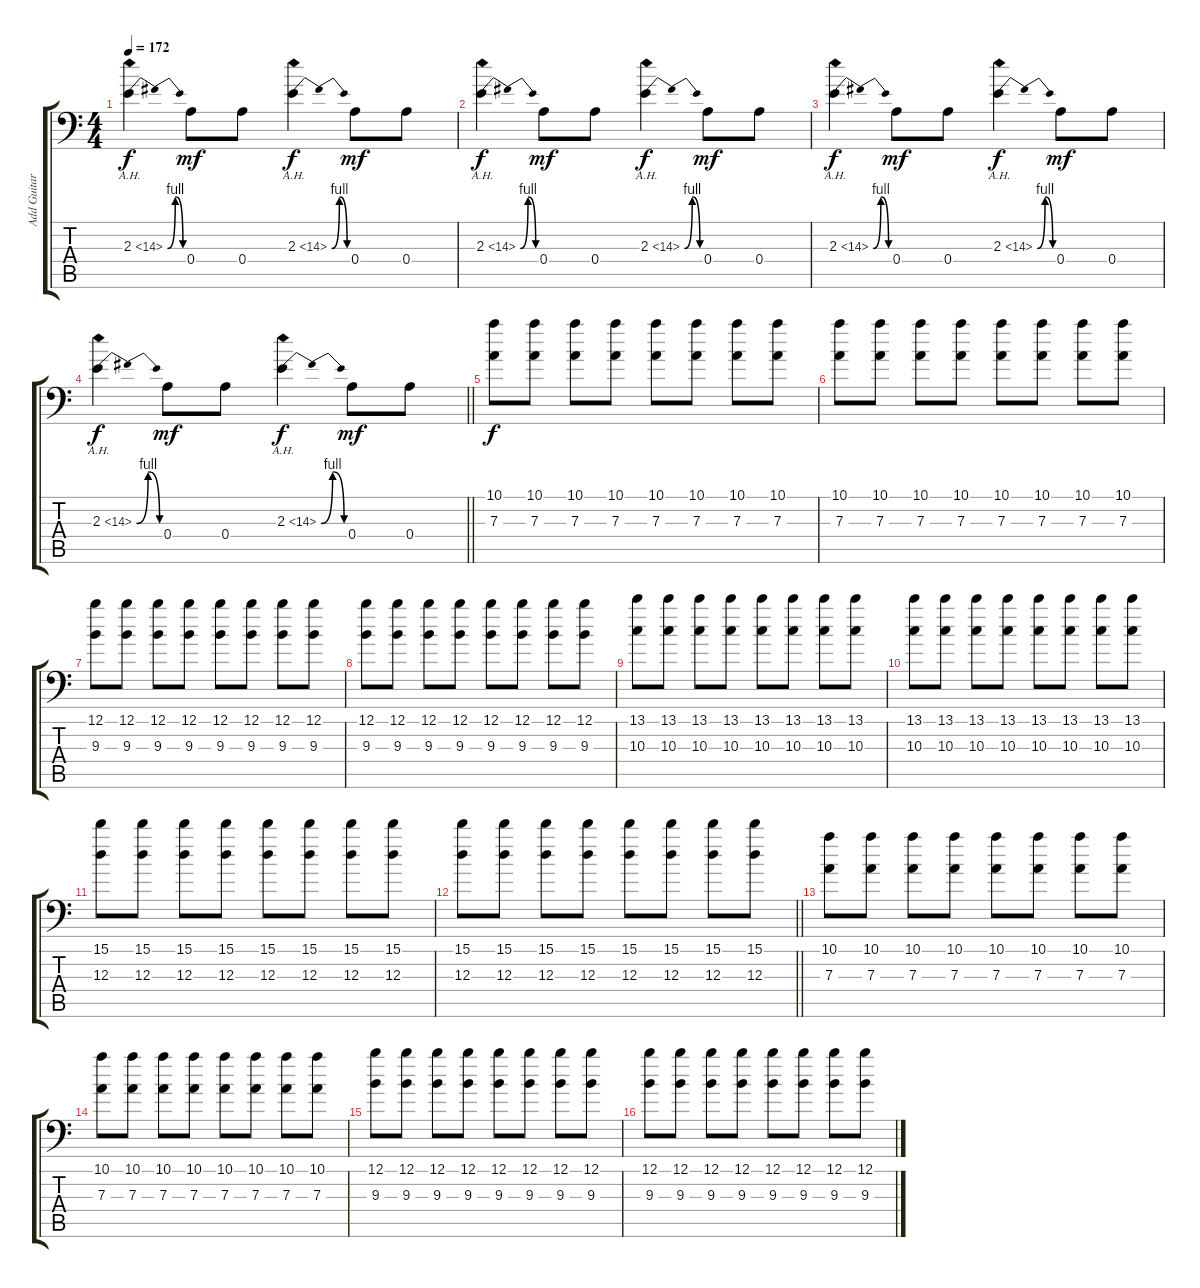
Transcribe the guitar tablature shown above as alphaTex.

\track ("Add Guitar" "Add Guitar") {instrument overdrivenguitar}
\staff {score tabs}
\tuning (B3 Gb3 D3 A2 E2 A1) {hide}
\ts (4 4)
\tempo 172
\clef f4
\ks c
2.3{be (bendrelease 0 0 30 4 30 4 60 0) ah 12}.4{dy f} 0.4.8{dy mf} 0.4.8 2.3{be (bendrelease 0 0 30 4 30 4 60 0) ah 12}.4{dy f} 0.4.8{dy mf} 0.4.8 |
2.3{be (bendrelease 0 0 30 4 30 4 60 0) ah 12}.4{dy f} 0.4.8{dy mf} 0.4.8 2.3{be (bendrelease 0 0 30 4 30 4 60 0) ah 12}.4{dy f} 0.4.8{dy mf} 0.4.8 |
2.3{be (bendrelease 0 0 30 4 30 4 60 0) ah 12}.4{dy f} 0.4.8{dy mf} 0.4.8 2.3{be (bendrelease 0 0 30 4 30 4 60 0) ah 12}.4{dy f} 0.4.8{dy mf} 0.4.8 |
\barLineRight lightlight
2.3{be (bendrelease 0 0 30 4 30 4 60 0) ah 12}.4{dy f} 0.4.8{dy mf} 0.4.8 2.3{be (bendrelease 0 0 30 4 30 4 60 0) ah 12}.4{dy f} 0.4.8{dy mf} 0.4.8 |
(10.1 7.3).8{dy f} (10.1 7.3).8 (10.1 7.3).8 (10.1 7.3).8 (10.1 7.3).8 (10.1 7.3).8 (10.1 7.3).8 (10.1 7.3).8 |
(10.1 7.3).8 (10.1 7.3).8 (10.1 7.3).8 (10.1 7.3).8 (10.1 7.3).8 (10.1 7.3).8 (10.1 7.3).8 (10.1 7.3).8 |
(12.1 9.3).8 (12.1 9.3).8 (12.1 9.3).8 (12.1 9.3).8 (12.1 9.3).8 (12.1 9.3).8 (12.1 9.3).8 (12.1 9.3).8 |
(12.1 9.3).8 (12.1 9.3).8 (12.1 9.3).8 (12.1 9.3).8 (12.1 9.3).8 (12.1 9.3).8 (12.1 9.3).8 (12.1 9.3).8 |
(13.1 10.3).8 (13.1 10.3).8 (13.1 10.3).8 (13.1 10.3).8 (13.1 10.3).8 (13.1 10.3).8 (13.1 10.3).8 (13.1 10.3).8 |
(13.1 10.3).8 (13.1 10.3).8 (13.1 10.3).8 (13.1 10.3).8 (13.1 10.3).8 (13.1 10.3).8 (13.1 10.3).8 (13.1 10.3).8 |
(15.1 12.3).8 (15.1 12.3).8 (15.1 12.3).8 (15.1 12.3).8 (15.1 12.3).8 (15.1 12.3).8 (15.1 12.3).8 (15.1 12.3).8 |
\barLineRight lightlight
(15.1 12.3).8 (15.1 12.3).8 (15.1 12.3).8 (15.1 12.3).8 (15.1 12.3).8 (15.1 12.3).8 (15.1 12.3).8 (15.1 12.3).8 |
(10.1 7.3).8 (10.1 7.3).8 (10.1 7.3).8 (10.1 7.3).8 (10.1 7.3).8 (10.1 7.3).8 (10.1 7.3).8 (10.1 7.3).8 |
(10.1 7.3).8 (10.1 7.3).8 (10.1 7.3).8 (10.1 7.3).8 (10.1 7.3).8 (10.1 7.3).8 (10.1 7.3).8 (10.1 7.3).8 |
(12.1 9.3).8 (12.1 9.3).8 (12.1 9.3).8 (12.1 9.3).8 (12.1 9.3).8 (12.1 9.3).8 (12.1 9.3).8 (12.1 9.3).8 |
(12.1 9.3).8 (12.1 9.3).8 (12.1 9.3).8 (12.1 9.3).8 (12.1 9.3).8 (12.1 9.3).8 (12.1 9.3).8 (12.1 9.3).8
